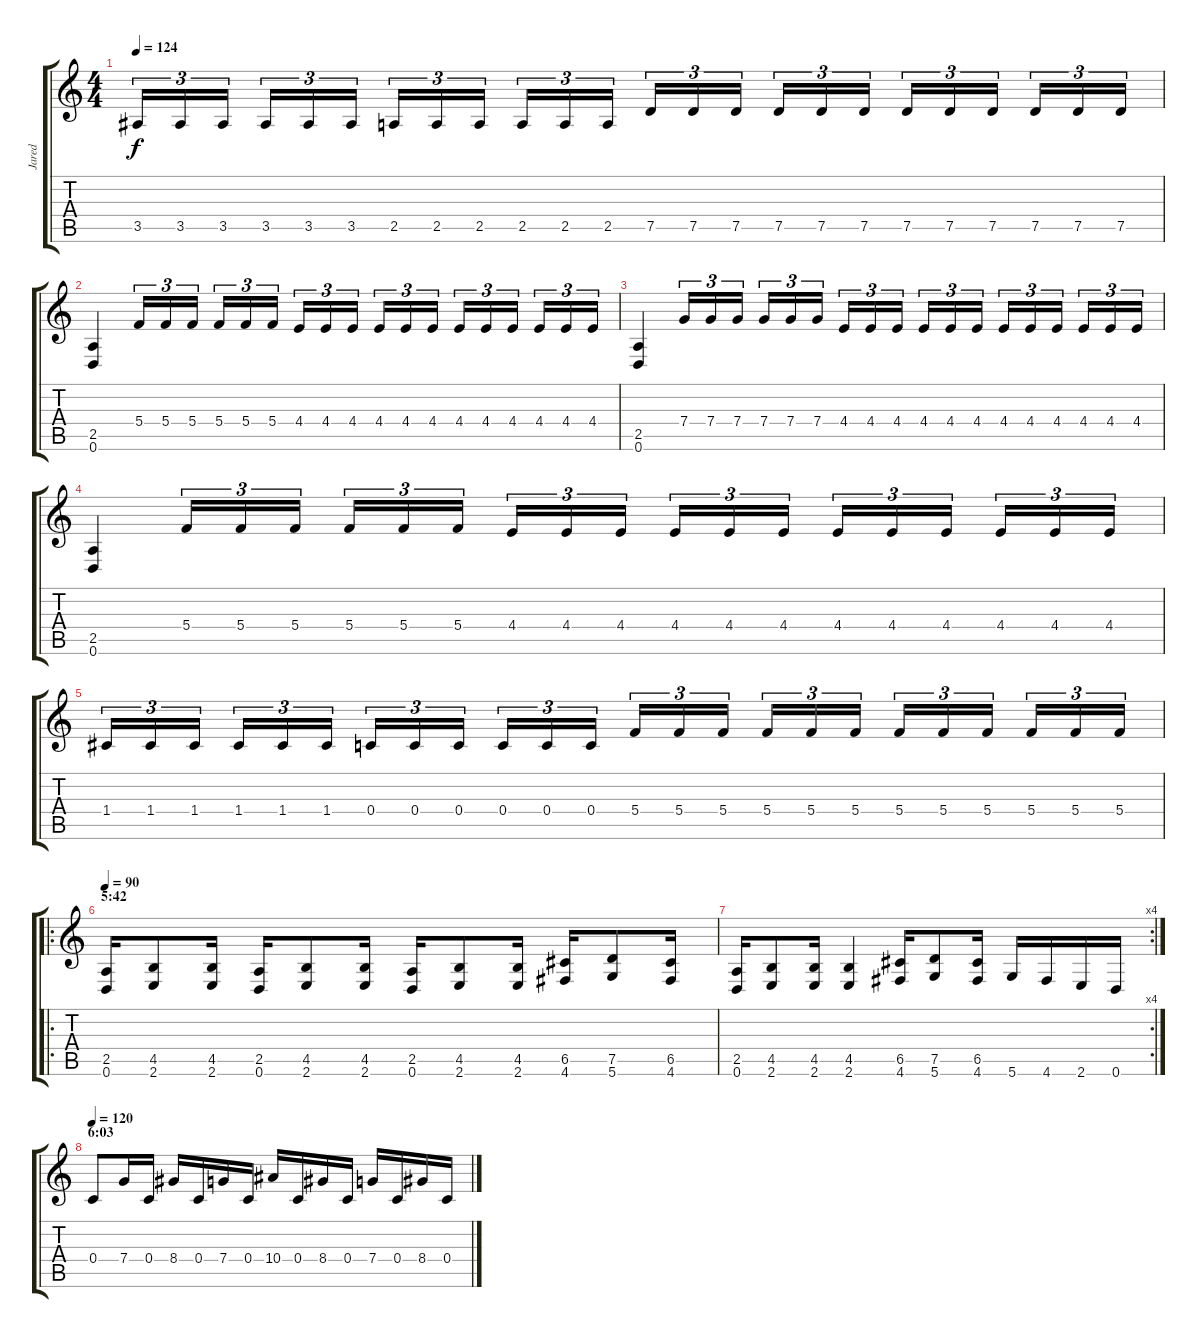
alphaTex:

\track ("Jared" "Jared") {instrument distortionguitar}
\staff {score tabs}
\tuning (D4 A3 F3 C3 G2 D2) {hide}
\ts (4 4)
\tempo 124
\clef g2
\ks c
3.5.16{tu (3 2) dy f} 3.5.16{tu (3 2)} 3.5.16{tu (3 2)} 3.5.16{tu (3 2)} 3.5.16{tu (3 2)} 3.5.16{tu (3 2)} 2.5.16{tu (3 2)} 2.5.16{tu (3 2)} 2.5.16{tu (3 2)} 2.5.16{tu (3 2)} 2.5.16{tu (3 2)} 2.5.16{tu (3 2)} 7.5.16{tu (3 2)} 7.5.16{tu (3 2)} 7.5.16{tu (3 2)} 7.5.16{tu (3 2)} 7.5.16{tu (3 2)} 7.5.16{tu (3 2)} 7.5.16{tu (3 2)} 7.5.16{tu (3 2)} 7.5.16{tu (3 2)} 7.5.16{tu (3 2)} 7.5.16{tu (3 2)} 7.5.16{tu (3 2)} |
(2.5 0.6).4 5.4.16{tu (3 2)} 5.4.16{tu (3 2)} 5.4.16{tu (3 2)} 5.4.16{tu (3 2)} 5.4.16{tu (3 2)} 5.4.16{tu (3 2)} 4.4.16{tu (3 2)} 4.4.16{tu (3 2)} 4.4.16{tu (3 2)} 4.4.16{tu (3 2)} 4.4.16{tu (3 2)} 4.4.16{tu (3 2)} 4.4.16{tu (3 2)} 4.4.16{tu (3 2)} 4.4.16{tu (3 2)} 4.4.16{tu (3 2)} 4.4.16{tu (3 2)} 4.4.16{tu (3 2)} |
(2.5 0.6).4 7.4.16{tu (3 2)} 7.4.16{tu (3 2)} 7.4.16{tu (3 2)} 7.4.16{tu (3 2)} 7.4.16{tu (3 2)} 7.4.16{tu (3 2)} 4.4.16{tu (3 2)} 4.4.16{tu (3 2)} 4.4.16{tu (3 2)} 4.4.16{tu (3 2)} 4.4.16{tu (3 2)} 4.4.16{tu (3 2)} 4.4.16{tu (3 2)} 4.4.16{tu (3 2)} 4.4.16{tu (3 2)} 4.4.16{tu (3 2)} 4.4.16{tu (3 2)} 4.4.16{tu (3 2)} |
(2.5 0.6).4 5.4.16{tu (3 2)} 5.4.16{tu (3 2)} 5.4.16{tu (3 2)} 5.4.16{tu (3 2)} 5.4.16{tu (3 2)} 5.4.16{tu (3 2)} 4.4.16{tu (3 2)} 4.4.16{tu (3 2)} 4.4.16{tu (3 2)} 4.4.16{tu (3 2)} 4.4.16{tu (3 2)} 4.4.16{tu (3 2)} 4.4.16{tu (3 2)} 4.4.16{tu (3 2)} 4.4.16{tu (3 2)} 4.4.16{tu (3 2)} 4.4.16{tu (3 2)} 4.4.16{tu (3 2)} |
1.4.16{tu (3 2)} 1.4.16{tu (3 2)} 1.4.16{tu (3 2)} 1.4.16{tu (3 2)} 1.4.16{tu (3 2)} 1.4.16{tu (3 2)} 0.4.16{tu (3 2)} 0.4.16{tu (3 2)} 0.4.16{tu (3 2)} 0.4.16{tu (3 2)} 0.4.16{tu (3 2)} 0.4.16{tu (3 2)} 5.4.16{tu (3 2)} 5.4.16{tu (3 2)} 5.4.16{tu (3 2)} 5.4.16{tu (3 2)} 5.4.16{tu (3 2)} 5.4.16{tu (3 2)} 5.4.16{tu (3 2)} 5.4.16{tu (3 2)} 5.4.16{tu (3 2)} 5.4.16{tu (3 2)} 5.4.16{tu (3 2)} 5.4.16{tu (3 2)} |
\ro
\section ("" "5:42")
\tempo 90
(2.5 0.6).16 (4.5 2.6).8 (4.5 2.6).16 (2.5 0.6).16 (4.5 2.6).8 (4.5 2.6).16 (2.5 0.6).16 (4.5 2.6).8 (4.5 2.6).16 (6.5 4.6).16 (7.5 5.6).8 (6.5 4.6).16 |
\rc 4
(2.5 0.6).16 (4.5 2.6).8 (4.5 2.6).16 (4.5 2.6).4 (6.5 4.6).16 (7.5 5.6).8 (6.5 4.6).16 5.6.16 4.6.16 2.6.16 0.6.16 |
\section ("" "6:03")
\tempo 120
0.4.8 7.4.16 0.4.16 8.4.16 0.4.16 7.4.16 0.4.16 10.4.16 0.4.16 8.4.16 0.4.16 7.4.16 0.4.16 8.4.16 0.4.16
